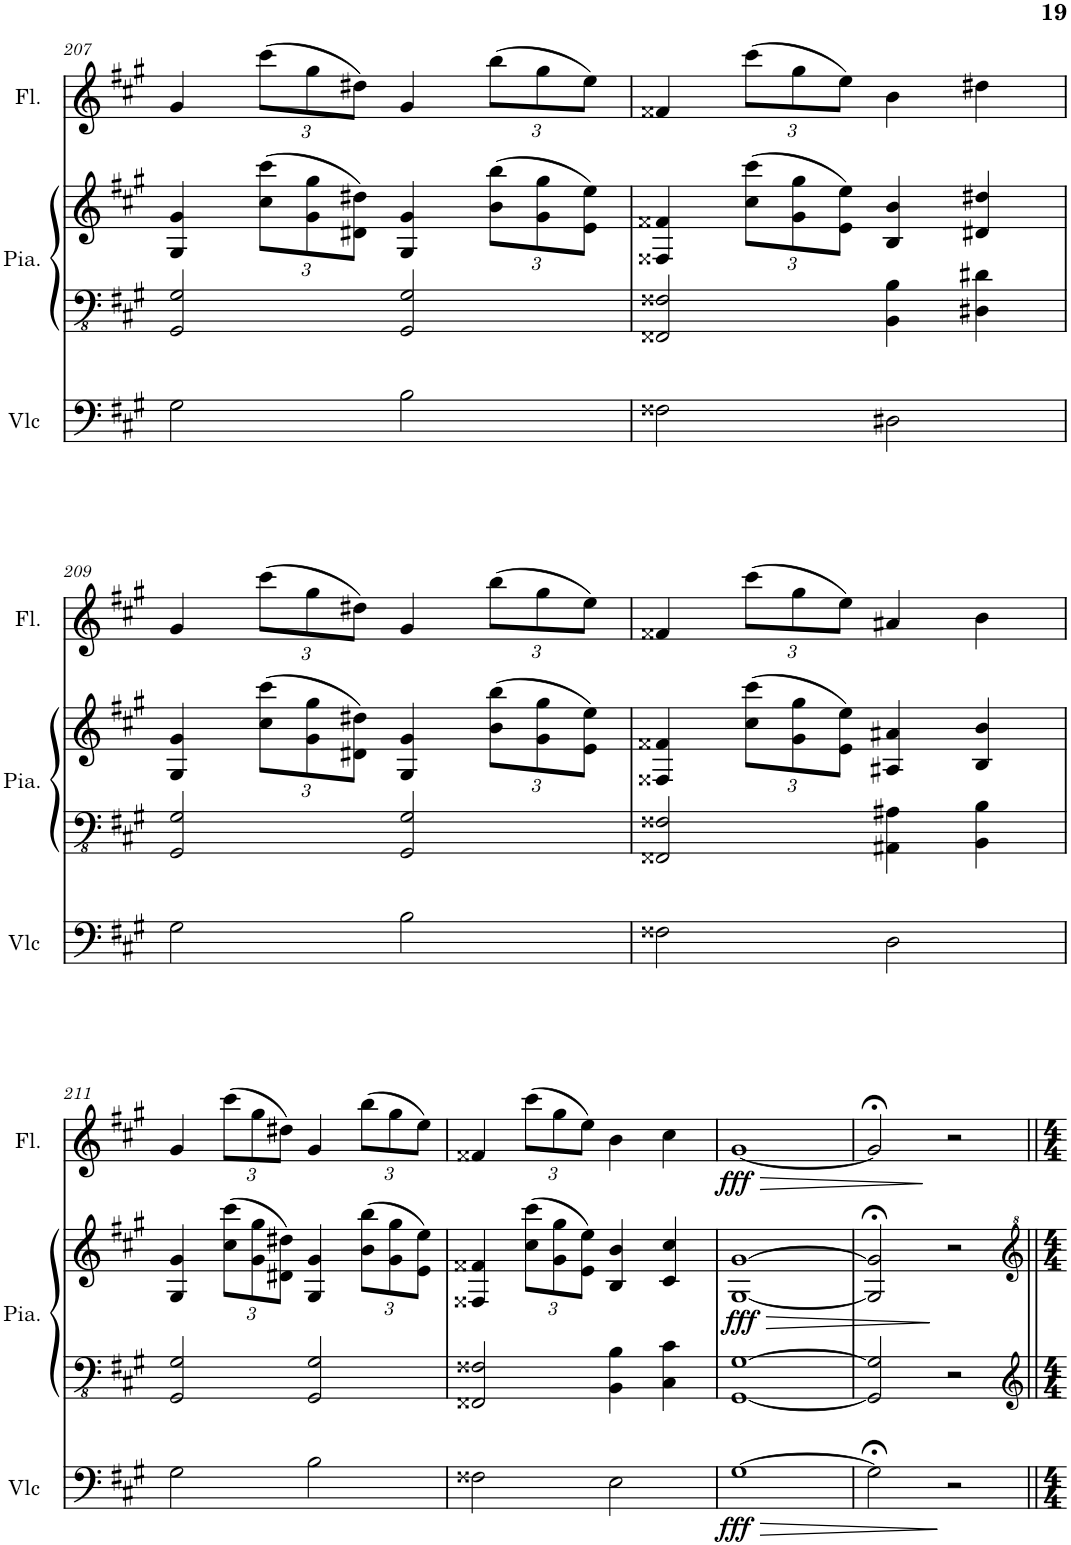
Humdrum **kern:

**kern	**dynam	**kern	**kern	**dynam	**kern	**dynam
*part3	*part3	*part2	*part2	*part2	*part1	*part1
*staff4	*staff4	*staff3	*staff2	*staff2/3	*staff1	*staff1
*I"Violoncelle	*	*I"Piano	*	*	*I"Flûte	*
*I'Vlc	*	*I'Pia.	*	*	*I'Fl.	*
!!LO:PB:g=z
*clefF4	*	*clefFv4	*clefG2	*	*clefG2	*
*k[f#c#g#]	*	*k[f#c#g#]	*k[f#c#g#]	*	*k[f#c#g#]	*
*M4/4	*	*M4/4	*M4/4	*	*M4/4	*
=207	=207	=207	=207	=207	=207	=207
2G#\	.	2GGG#/ 2GG#/	4G#/ 4g#/	.	4g#/	.
*	*	*	*Xbrackettup	*	*Xbrackettup	*
.	.	.	(12cc#\ 12ccc#\L	.	(12ccc#\L	.
.	.	.	12g#\ 12gg#\	.	12gg#\	.
.	.	.	12d#X\ 12dd#X\J)	.	12dd#X\J)	.
2B\	.	2GGG#/ 2GG#/	4G#/ 4g#/	.	4g#/	.
.	.	.	(12b\ 12bb\L	.	(12bb\L	.
.	.	.	12g#\ 12gg#\	.	12gg#\	.
.	.	.	12e\ 12ee\J)	.	12ee\J)	.
=208	=208	=208	=208	=208	=208	=208
2F##X\	.	2FFF##X/ 2FF##X/	4F##X/ 4f##X/	.	4f##X/	.
.	.	.	(12cc#\ 12ccc#\L	.	(12ccc#\L	.
.	.	.	12g#\ 12gg#\	.	12gg#\	.
.	.	.	12e\ 12ee\J)	.	12ee\J)	.
2D#X\	.	4BBB\ 4BB\	4B/ 4b/	.	4b\	.
.	.	4DD#X\ 4D#X\	4d#X/ 4dd#X/	.	4dd#X\	.
!!LO:LB:g=z
=209	=209	=209	=209	=209	=209	=209
2G#\	.	2GGG#/ 2GG#/	4G#/ 4g#/	.	4g#/	.
.	.	.	(12cc#\ 12ccc#\L	.	(12ccc#\L	.
.	.	.	12g#\ 12gg#\	.	12gg#\	.
.	.	.	12d#X\ 12dd#X\J)	.	12dd#X\J)	.
2B\	.	2GGG#/ 2GG#/	4G#/ 4g#/	.	4g#/	.
.	.	.	(12b\ 12bb\L	.	(12bb\L	.
.	.	.	12g#\ 12gg#\	.	12gg#\	.
.	.	.	12e\ 12ee\J)	.	12ee\J)	.
=210	=210	=210	=210	=210	=210	=210
2F##X\	.	2FFF##X/ 2FF##X/	4F##X/ 4f##X/	.	4f##X/	.
.	.	.	(12cc#\ 12ccc#\L	.	(12ccc#\L	.
.	.	.	12g#\ 12gg#\	.	12gg#\	.
.	.	.	12e\ 12ee\J)	.	12ee\J)	.
2D\	.	4AAA#X\ 4AA#X\	4A#X/ 4a#X/	.	4a#X/	.
.	.	4BBB\ 4BB\	4B/ 4b/	.	4b\	.
!!LO:LB:g=z
=211	=211	=211	=211	=211	=211	=211
2G#\	.	2GGG#/ 2GG#/	4G#/ 4g#/	.	4g#/	.
.	.	.	(12cc#\ 12ccc#\L	.	(12ccc#\L	.
.	.	.	12g#\ 12gg#\	.	12gg#\	.
.	.	.	12d#X\ 12dd#X\J)	.	12dd#X\J)	.
2B\	.	2GGG#/ 2GG#/	4G#/ 4g#/	.	4g#/	.
.	.	.	(12b\ 12bb\L	.	(12bb\L	.
.	.	.	12g#\ 12gg#\	.	12gg#\	.
.	.	.	12e\ 12ee\J)	.	12ee\J)	.
=212	=212	=212	=212	=212	=212	=212
2F##X\	.	2FFF##X/ 2FF##X/	4F##X/ 4f##X/	.	4f##X/	.
.	.	.	(12cc#\ 12ccc#\L	.	(12ccc#\L	.
.	.	.	12g#\ 12gg#\	.	12gg#\	.
.	.	.	12e\ 12ee\J)	.	12ee\J)	.
2E\	.	4BBB\ 4BB\	4B/ 4b/	.	4b\	.
.	.	4CC#\ 4C#\	4c#/ 4cc#/	.	4cc#\	.
=213	=213	=213	=213	=213	=213	=213
!	!LO:DY:b	!	!	!LO:HP:b	!	!LO:HP:b
!	!	!	!	!LO:DY:n=1:b	!	!LO:DY:n=1:b
[1G#	fff	[1GGG# [1GG#	[1G# [1g#	> fff	[1g#	> fff
=214	=214	=214	=214	=214	=214	=214
2G#;<\]	.	2GGG#/] 2GG#/]	2G#/];< 2g#/];<	.	2g#;</]	.
2r	.	2r	2r	]	2r	]
=||	=||	=||	=||	=||	=||	=||
*-	*-	*-	*-	*-	*-	*-
